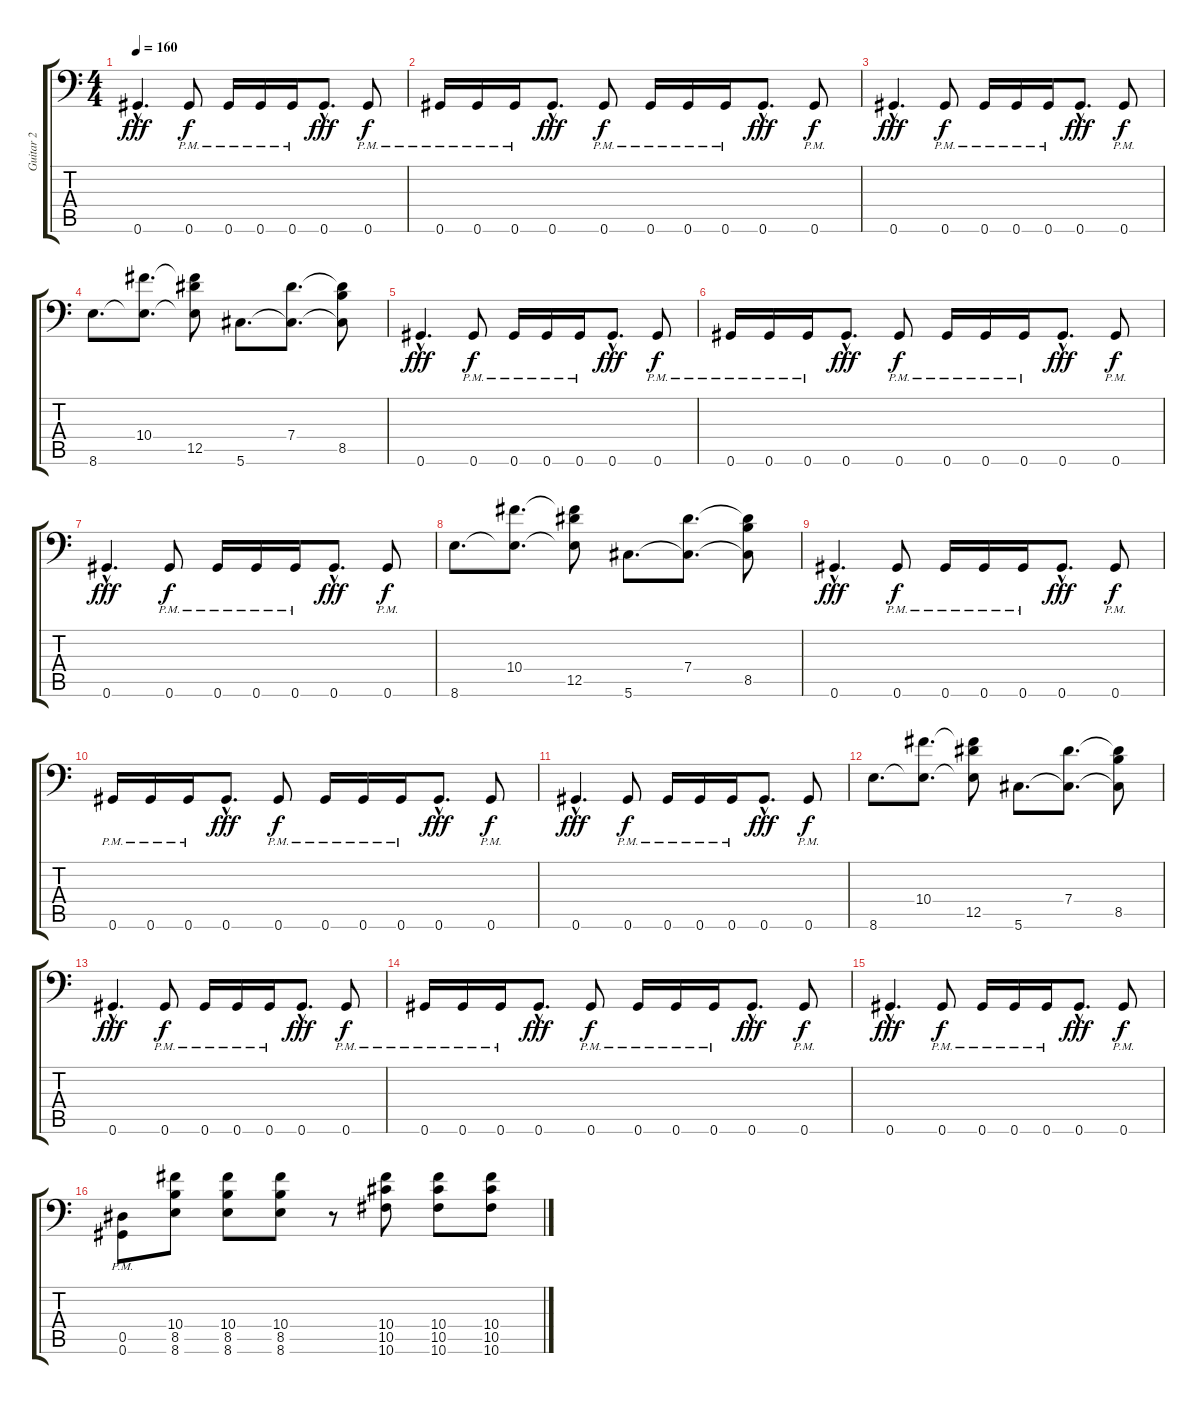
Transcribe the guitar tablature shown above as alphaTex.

\track ("Guitar 2" "Guitar 2") {instrument distortionguitar}
\staff {score tabs}
\tuning (Bb3 F3 Db3 Ab2 Eb2 Ab1) {hide}
\ts (4 4)
\tempo 160
\clef f4
\ks c
0.6{hac}.4{d dy fff instrument distortionguitar} 0.6{pm}.8{dy f} 0.6{pm}.16 0.6{pm}.16 0.6{pm}.16 0.6{hac}.8{d dy fff} 0.6{pm}.8{dy f} |
0.6{pm}.16 0.6{pm}.16 0.6{pm}.16 0.6{hac}.8{d dy fff} 0.6{pm}.8{dy f} 0.6{pm}.16 0.6{pm}.16 0.6{pm}.16 0.6{hac}.8{d dy fff} 0.6{pm}.8{dy f} |
0.6{hac}.4{d dy fff} 0.6{pm}.8{dy f} 0.6{pm}.16 0.6{pm}.16 0.6{pm}.16 0.6{hac}.8{d dy fff} 0.6{pm}.8{dy f} |
8.6.8{d} (10.4 8.6{t}).8{d} (10.4{t} 12.5 8.6{t}).8 5.6.8{d} (7.4 5.6{t}).8{d} (7.4{t} 8.5 5.6{t}).8 |
0.6{hac}.4{d dy fff} 0.6{pm}.8{dy f} 0.6{pm}.16 0.6{pm}.16 0.6{pm}.16 0.6{hac}.8{d dy fff} 0.6{pm}.8{dy f} |
0.6{pm}.16 0.6{pm}.16 0.6{pm}.16 0.6{hac}.8{d dy fff} 0.6{pm}.8{dy f} 0.6{pm}.16 0.6{pm}.16 0.6{pm}.16 0.6{hac}.8{d dy fff} 0.6{pm}.8{dy f} |
0.6{hac}.4{d dy fff} 0.6{pm}.8{dy f} 0.6{pm}.16 0.6{pm}.16 0.6{pm}.16 0.6{hac}.8{d dy fff} 0.6{pm}.8{dy f} |
8.6.8{d} (10.4 8.6{t}).8{d} (10.4{t} 12.5 8.6{t}).8 5.6.8{d} (7.4 5.6{t}).8{d} (7.4{t} 8.5 5.6{t}).8 |
0.6{hac}.4{d dy fff} 0.6{pm}.8{dy f} 0.6{pm}.16 0.6{pm}.16 0.6{pm}.16 0.6{hac}.8{d dy fff} 0.6{pm}.8{dy f} |
0.6{pm}.16 0.6{pm}.16 0.6{pm}.16 0.6{hac}.8{d dy fff} 0.6{pm}.8{dy f} 0.6{pm}.16 0.6{pm}.16 0.6{pm}.16 0.6{hac}.8{d dy fff} 0.6{pm}.8{dy f} |
0.6{hac}.4{d dy fff} 0.6{pm}.8{dy f} 0.6{pm}.16 0.6{pm}.16 0.6{pm}.16 0.6{hac}.8{d dy fff} 0.6{pm}.8{dy f} |
8.6.8{d} (10.4 8.6{t}).8{d} (10.4{t} 12.5 8.6{t}).8 5.6.8{d} (7.4 5.6{t}).8{d} (7.4{t} 8.5 5.6{t}).8 |
0.6{hac}.4{d dy fff} 0.6{pm}.8{dy f} 0.6{pm}.16 0.6{pm}.16 0.6{pm}.16 0.6{hac}.8{d dy fff} 0.6{pm}.8{dy f} |
0.6{pm}.16 0.6{pm}.16 0.6{pm}.16 0.6{hac}.8{d dy fff} 0.6{pm}.8{dy f} 0.6{pm}.16 0.6{pm}.16 0.6{pm}.16 0.6{hac}.8{d dy fff} 0.6{pm}.8{dy f} |
0.6{hac}.4{d dy fff} 0.6{pm}.8{dy f} 0.6{pm}.16 0.6{pm}.16 0.6{pm}.16 0.6{hac}.8{d dy fff} 0.6{pm}.8{dy f} |
(0.5{pm} 0.6{pm}).8 (10.4 8.5 8.6).8 (10.4 8.5 8.6).8 (10.4 8.5 8.6).8 r.8 (10.4 10.5 10.6).8 (10.4 10.5 10.6).8 (10.4 10.5 10.6).8
